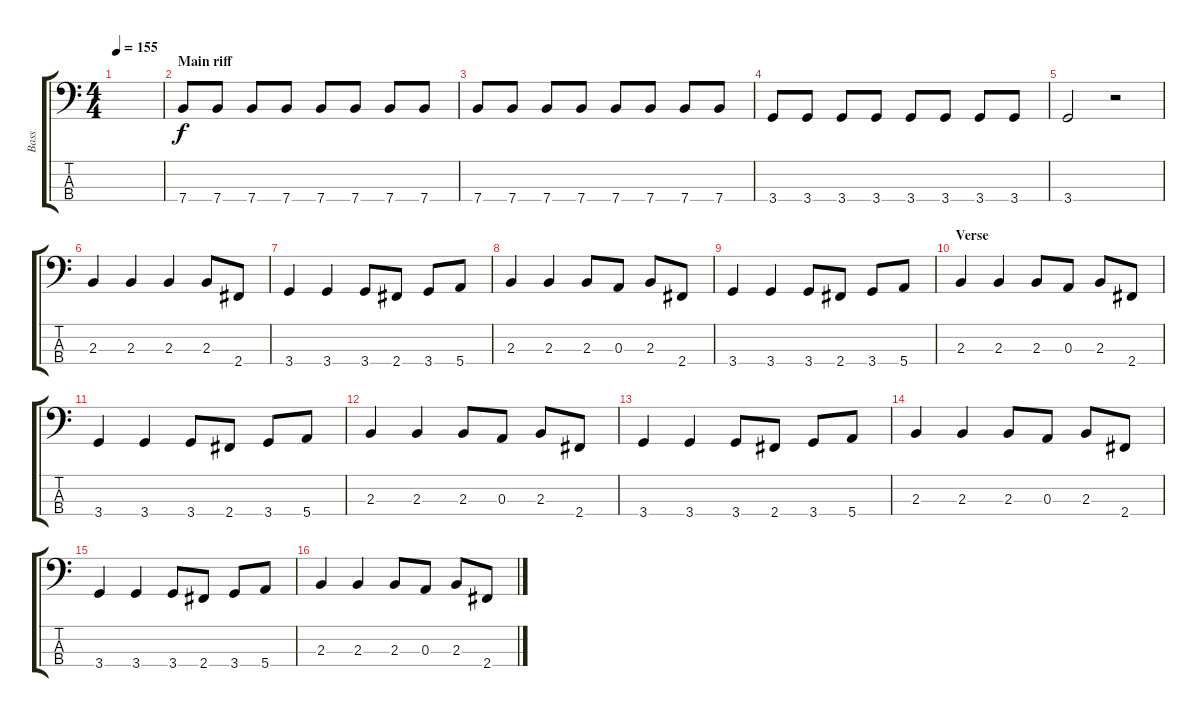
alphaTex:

\track ("Bass" "Bass") {instrument electricbasspick}
\staff {score tabs}
\tuning (G2 D2 A1 E1) {hide}
\ts (4 4)
\tempo 155
\clef f4
\ks c
|
\section ("" "Main riff")
7.4.8 7.4.8 7.4.8 7.4.8 7.4.8 7.4.8 7.4.8 7.4.8 |
7.4.8 7.4.8 7.4.8 7.4.8 7.4.8 7.4.8 7.4.8 7.4.8 |
3.4.8 3.4.8 3.4.8 3.4.8 3.4.8 3.4.8 3.4.8 3.4.8 |
3.4.2 r.2 |
2.3.4 2.3.4 2.3.4 2.3.8 2.4.8 |
3.4.4 3.4.4 3.4.8 2.4.8 3.4.8 5.4.8 |
2.3.4 2.3.4 2.3.8 0.3.8 2.3.8 2.4.8 |
3.4.4 3.4.4 3.4.8 2.4.8 3.4.8 5.4.8 |
\section ("" "Verse")
2.3.4 2.3.4 2.3.8 0.3.8 2.3.8 2.4.8 |
3.4.4 3.4.4 3.4.8 2.4.8 3.4.8 5.4.8 |
2.3.4 2.3.4 2.3.8 0.3.8 2.3.8 2.4.8 |
3.4.4 3.4.4 3.4.8 2.4.8 3.4.8 5.4.8 |
2.3.4 2.3.4 2.3.8 0.3.8 2.3.8 2.4.8 |
3.4.4 3.4.4 3.4.8 2.4.8 3.4.8 5.4.8 |
2.3.4 2.3.4 2.3.8 0.3.8 2.3.8 2.4.8
